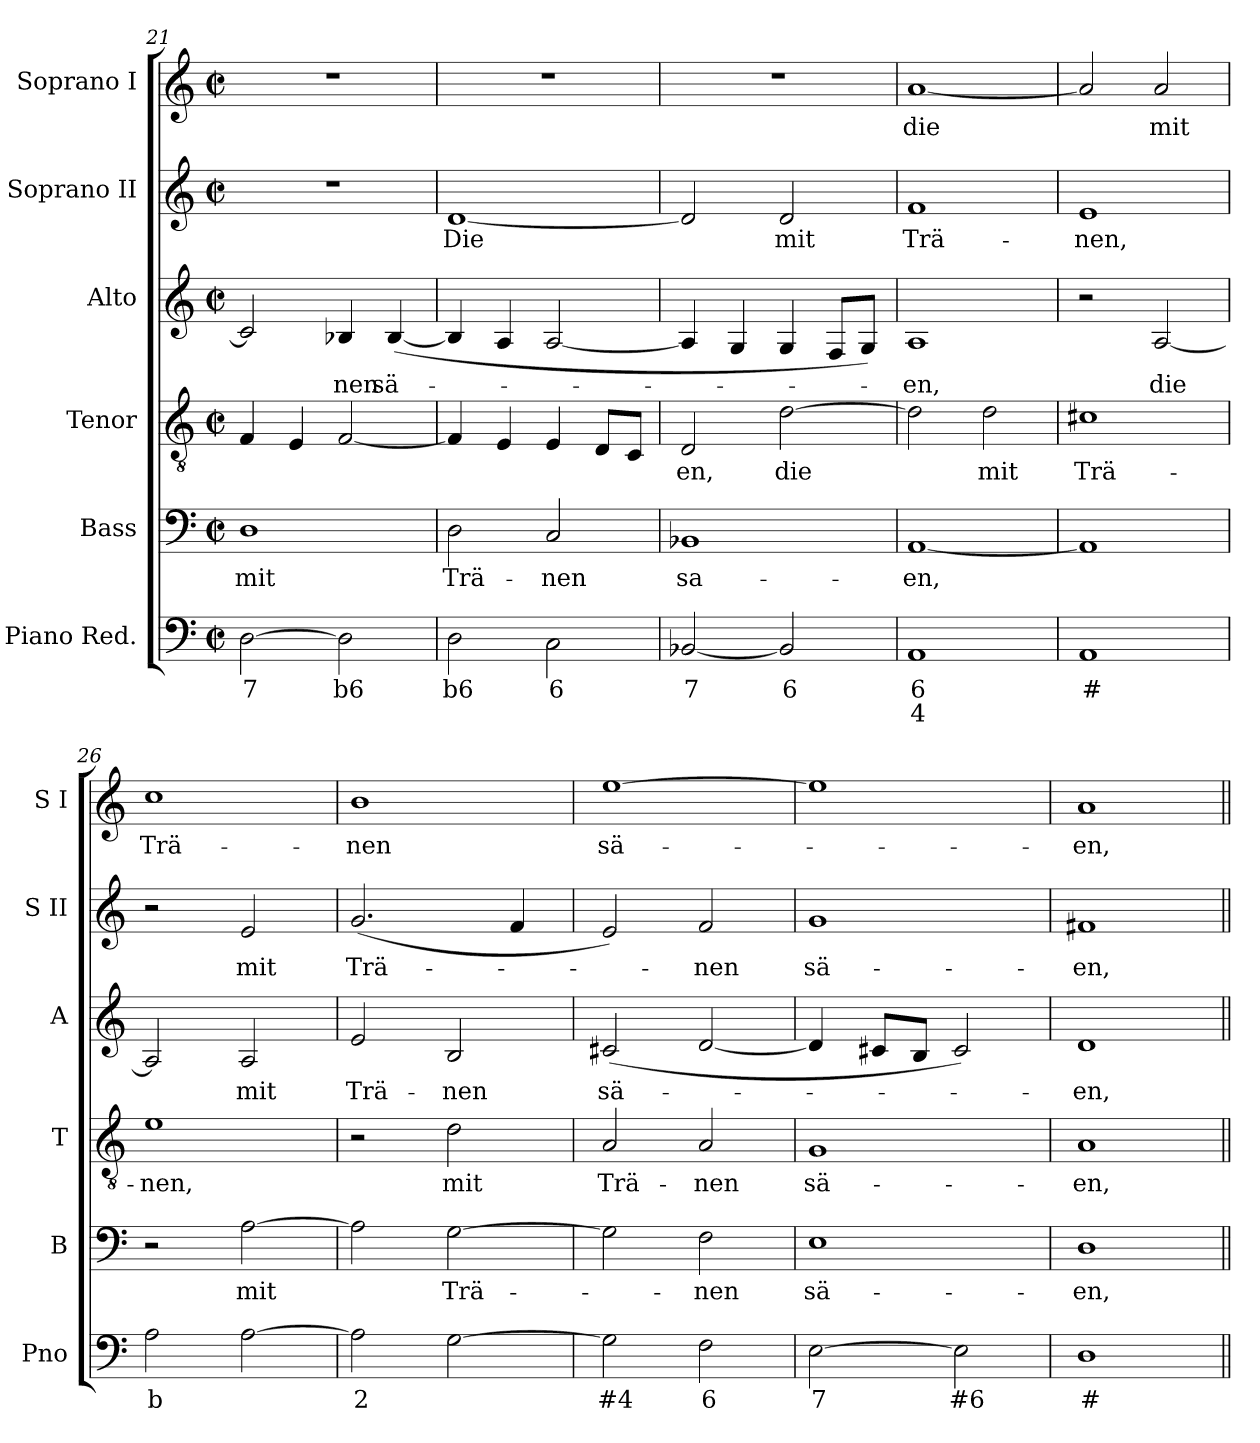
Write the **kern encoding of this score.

**kern	**text	**text	**kern	**text	**kern	**text	**kern	**text	**kern	**text	**kern	**text
*part6	*part6	*part6	*part5	*part5	*part4	*part4	*part3	*part3	*part2	*part2	*part1	*part1
*staff6	*staff6	*staff6	*staff5	*staff5	*staff4	*staff4	*staff3	*staff3	*staff2	*staff2	*staff1	*staff1
*I"Piano Red.	*	*	*I"Bass	*	*I"Tenor	*	*I"Alto	*	*I"Soprano II	*	*I"Soprano I	*
*I'Pno	*	*	*I'B	*	*I'T	*	*I'A	*	*I'S II	*	*I'S I	*
*clefF4	*	*	*clefF4	*	*clefGv2	*	*clefG2	*	*clefG2	*	*clefG2	*
*	*	*	*ITrd7c12	*	*ITrd7c12	*	*	*	*	*	*	*
*k[]	*	*	*k[]	*	*k[]	*	*k[]	*	*k[]	*	*k[]	*
*M2/2	*	*	*M2/2	*	*M2/2	*	*M2/2	*	*M2/2	*	*M2/2	*
*met(c|)	*	*	*met(c|)	*	*met(c|)	*	*met(c|)	*	*met(c|)	*	*met(c|)	*
=21	=21	=21	=21	=21	=21	=21	=21	=21	=21	=21	=21	=21
[2D\	7	.	1DD	mit	4FF/	.	2c/]	.	1r	.	1r	.
.	.	.	.	.	4EE/	.	.	.	.	.	.	.
2D\]	b6	.	.	.	[2FF/	.	4B-X/	-nen	.	.	.	.
.	.	.	.	.	.	.	(<[4B-/	sä-	.	.	.	.
=22	=22	=22	=22	=22	=22	=22	=22	=22	=22	=22	=22	=22
2D\	b6	.	2DD\	Trä-	4FF/]	.	4B-/]	.	[1d	Die	1r	.
.	.	.	.	.	4EE/	.	4A/	.	.	.	.	.
2C\	6	.	2CC/	-nen	4EE/	.	[2A/	.	.	.	.	.
.	.	.	.	.	8DD/L	.	.	.	.	.	.	.
.	.	.	.	.	8CC/J	.	.	.	.	.	.	.
=23	=23	=23	=23	=23	=23	=23	=23	=23	=23	=23	=23	=23
[2BB-X/	7	.	1BBB-X	sa-	2DD/	-en,	4A/]	.	2d/]	.	1r	.
.	.	.	.	.	.	.	4G/	.	.	.	.	.
2BB-/]	6	.	.	.	[2D\	die	4G/	.	2d/	mit	.	.
.	.	.	.	.	.	.	8F/L	.	.	.	.	.
.	.	.	.	.	.	.	8G/J)	.	.	.	.	.
=24	=24	=24	=24	=24	=24	=24	=24	=24	=24	=24	=24	=24
1AA	6	4	[1AAA	-en,	2D\]	.	1A	-en,	1f	Trä-	[1a	die
.	.	.	.	.	2D\	mit	.	.	.	.	.	.
=25	=25	=25	=25	=25	=25	=25	=25	=25	=25	=25	=25	=25
1AA	#	.	1AAA]	.	1C#X	Trä-	2r	.	1e	-nen,	2a/]	.
.	.	.	.	.	.	.	[2A/	die	.	.	2a/	mit
=26	=26	=26	=26	=26	=26	=26	=26	=26	=26	=26	=26	=26
2A\	b	.	2r	.	1E	-nen,	2A/]	.	2r	.	1cc	Trä-
[2A\	.	.	[2AA\	mit	.	.	2A/	mit	2e/	mit	.	.
=27	=27	=27	=27	=27	=27	=27	=27	=27	=27	=27	=27	=27
2A\]	2	.	2AA\]	.	2r	.	2e/	Trä-	(<2.g/	Trä-	1b	-nen
[2G\	.	.	[2GG\	Trä-	2D\	mit	2B/	-nen	.	.	.	.
.	.	.	.	.	.	.	.	.	4f/	.	.	.
=28	=28	=28	=28	=28	=28	=28	=28	=28	=28	=28	=28	=28
2G\]	#4	.	2GG\]	.	2AA/	Trä-	(<2c#X/	sä-	2e/)	.	[1ee	sä-
2F\	6	.	2FF\	-nen	2AA/	-nen	[2d/	.	2f/	-nen	.	.
=29	=29	=29	=29	=29	=29	=29	=29	=29	=29	=29	=29	=29
[2E\	7	.	1EE	sä-	1GG	sä-	4d/]	.	1g	sä-	1ee]	.
.	.	.	.	.	.	.	8c#X/L	.	.	.	.	.
.	.	.	.	.	.	.	8B/J	.	.	.	.	.
2E\]	#6	.	.	.	.	.	2c#/)	.	.	.	.	.
=30	=30	=30	=30	=30	=30	=30	=30	=30	=30	=30	=30	=30
1D	#	.	1DD	-en,	1AA	-en,	1d	-en,	1f#X	-en,	1a	-en,
=||	=||	=||	=||	=||	=||	=||	=||	=||	=||	=||	=||	=||
*-	*-	*-	*-	*-	*-	*-	*-	*-	*-	*-	*-	*-
